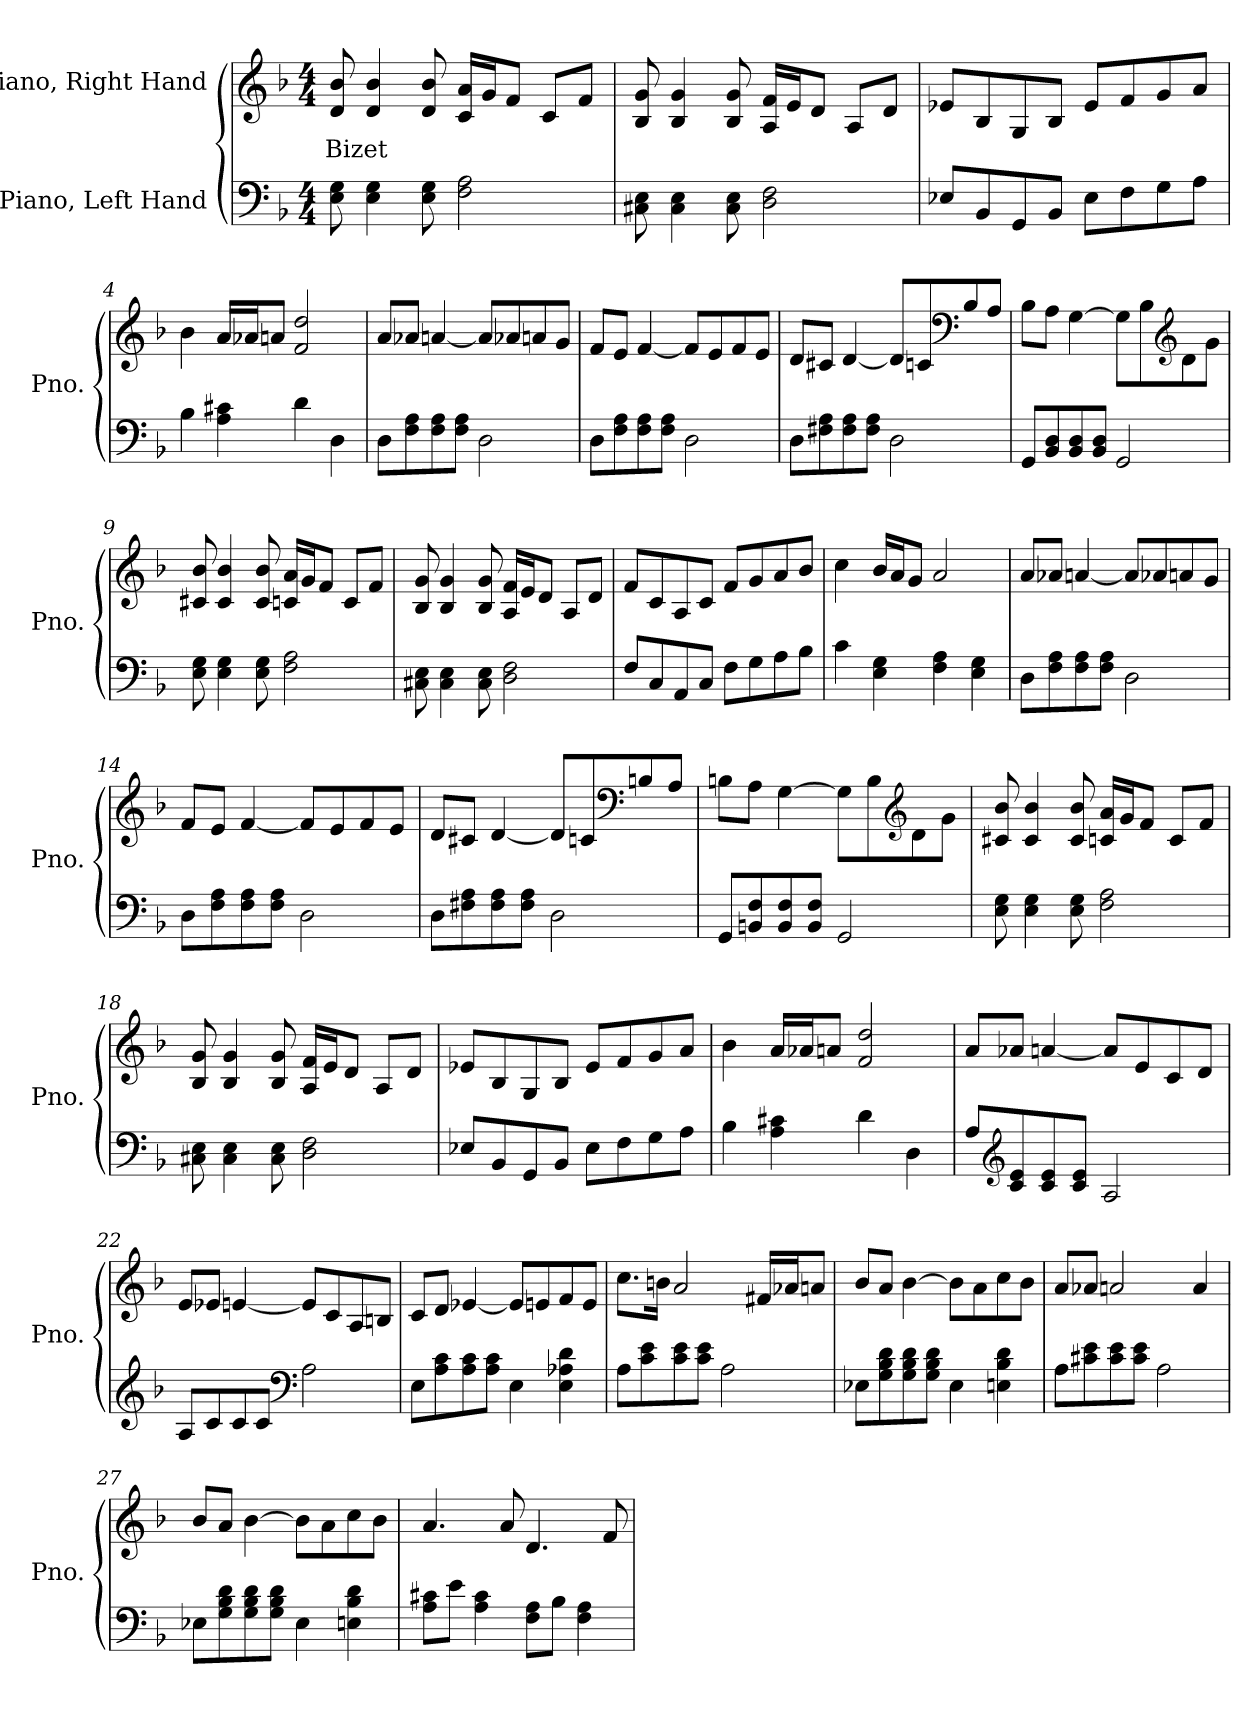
**kern	**kern	**text
*part2	*part1	*part1
*staff2	*staff1	*staff1
*I"Piano, Left Hand	*I"Piano, Right Hand	*
*I'Pno.	*I'Pno.	*
*clefF4	*clefG2	*
*k[b-]	*k[b-]	*
*M4/4	*M4/4	*
*MM95	*MM95	*
=1	=1	=1
!	!	!LO:LY:b
8E\ 8G\	8d/ 8b-/	Bizet
4E\ 4G\	4d/ 4b-/	.
8E\ 8G\	8d/ 8b-/	.
2F\ 2A\	16c/ 16a/LL	.
.	16g/J	.
.	8f/J	.
.	8c/L	.
.	8f/J	.
=2	=2	=2
8C#X\ 8E\	8B-/ 8g/	.
4C#\ 4E\	4B-/ 4g/	.
8C#\ 8E\	8B-/ 8g/	.
2D\ 2F\	16A/ 16f/LL	.
.	16e/J	.
.	8d/J	.
.	8A/L	.
.	8d/J	.
=3	=3	=3
8E-X/L	8e-X/L	.
8BB-/	8B-/	.
8GG/	8G/	.
8BB-/J	8B-/J	.
8E-\L	8e-/L	.
8F\	8f/	.
8G\	8g/	.
8A\J	8a/J	.
!!LO:LB:g=z
=4	=4	=4
4B-\	4b-\	.
4A\ 4c#X\	16a/LL	.
.	16a-X/J	.
.	8an/J	.
4d\	2f/ 2dd/	.
4D\	.	.
=5	=5	=5
8D\L	8a/L	.
8F\ 8A\	8a-X/J	.
8F\ 8A\	[4an/	.
8F\ 8A\J	.	.
2D\	8a/L]	.
.	8a-X/	.
.	8an/	.
.	8g/J	.
=6	=6	=6
8D\L	8f/L	.
8F\ 8A\	8e/J	.
8F\ 8A\	[4f/	.
8F\ 8A\J	.	.
2D\	8f/L]	.
.	8e/	.
.	8f/	.
.	8e/J	.
=7	=7	=7
8D\L	8d/L	.
8F#X\ 8A\	8c#X/J	.
8F#\ 8A\	[4d/	.
8F#\ 8A\J	.	.
2D\	8d/L]	.
.	8cn/	.
*	*clefF4	*
.	8B-/	.
.	8A/J	.
!!LO:LB:g=z
=8	=8	=8
8GG/L	8B-\L	.
8BB-/ 8D/	8A\J	.
8BB-/ 8D/	[4G\	.
8BB-/ 8D/J	.	.
2GG/	8G\L]	.
.	8B-\	.
*	*clefG2	*
.	8d\	.
.	8g\J	.
=9	=9	=9
8E\ 8G\	8c#X/ 8b-/	.
4E\ 4G\	4c#/ 4b-/	.
8E\ 8G\	8c#/ 8b-/	.
2F\ 2A\	16cn/ 16a/LL	.
.	16g/J	.
.	8f/J	.
.	8c/L	.
.	8f/J	.
=10	=10	=10
8C#X\ 8E\	8B-/ 8g/	.
4C#\ 4E\	4B-/ 4g/	.
8C#\ 8E\	8B-/ 8g/	.
2D\ 2F\	16A/ 16f/LL	.
.	16e/J	.
.	8d/J	.
.	8A/L	.
.	8d/J	.
=11	=11	=11
8F/L	8f/L	.
8C/	8c/	.
8AA/	8A/	.
8C/J	8c/J	.
8F\L	8f/L	.
8G\	8g/	.
8A\	8a/	.
8B-\J	8b-/J	.
!!LO:LB:g=z
=12	=12	=12
4c\	4cc\	.
4E\ 4G\	16b-/LL	.
.	16a/J	.
.	8g/J	.
4F\ 4A\	2a/	.
4E\ 4G\	.	.
=13	=13	=13
8D\L	8a/L	.
8F\ 8A\	8a-X/J	.
8F\ 8A\	[4an/	.
8F\ 8A\J	.	.
2D\	8a/L]	.
.	8a-X/	.
.	8an/	.
.	8g/J	.
=14	=14	=14
8D\L	8f/L	.
8F\ 8A\	8e/J	.
8F\ 8A\	[4f/	.
8F\ 8A\J	.	.
2D\	8f/L]	.
.	8e/	.
.	8f/	.
.	8e/J	.
=15	=15	=15
8D\L	8d/L	.
8F#X\ 8A\	8c#X/J	.
8F#\ 8A\	[4d/	.
8F#\ 8A\J	.	.
2D\	8d/L]	.
.	8cn/	.
*	*clefF4	*
.	8Bn/	.
.	8A/J	.
!!LO:LB:g=z
=16	=16	=16
8GG/L	8Bn\L	.
8BBn/ 8F/	8A\J	.
8BB/ 8F/	[4G\	.
8BB/ 8F/J	.	.
2GG/	8G\L]	.
.	8B\	.
*	*clefG2	*
.	8d\	.
.	8g\J	.
=17	=17	=17
8E\ 8G\	8c#X/ 8b-/	.
4E\ 4G\	4c#/ 4b-/	.
8E\ 8G\	8c#/ 8b-/	.
2F\ 2A\	16cn/ 16a/LL	.
.	16g/J	.
.	8f/J	.
.	8c/L	.
.	8f/J	.
=18	=18	=18
8C#X\ 8E\	8B-/ 8g/	.
4C#\ 4E\	4B-/ 4g/	.
8C#\ 8E\	8B-/ 8g/	.
2D\ 2F\	16A/ 16f/LL	.
.	16e/J	.
.	8d/J	.
.	8A/L	.
.	8d/J	.
=19	=19	=19
8E-X/L	8e-X/L	.
8BB-/	8B-/	.
8GG/	8G/	.
8BB-/J	8B-/J	.
8E-\L	8e-/L	.
8F\	8f/	.
8G\	8g/	.
8A\J	8a/J	.
!!LO:LB:g=z
=20	=20	=20
4B-\	4b-\	.
4A\ 4c#X\	16a/LL	.
.	16a-X/J	.
.	8an/J	.
4d\	2f/ 2dd/	.
4D\	.	.
=21	=21	=21
8A/L	8a/L	.
*clefG2	*	*
8c/ 8e/	8a-X/J	.
8c/ 8e/	[4an/	.
8c/ 8e/J	.	.
2A/	8a/L]	.
.	8e/	.
.	8c/	.
.	8d/J	.
=22	=22	=22
8A/L	8e/L	.
8c/	8e-X/J	.
8c/	[4en/	.
8c/J	.	.
*clefF4	*	*
2A\	8e/L]	.
.	8c/	.
.	8A/	.
.	8Bn/J	.
=23	=23	=23
8E\L	8c/L	.
8A\ 8c\	8d/J	.
8A\ 8c\	[4e-X/	.
8A\ 8c\J	.	.
4E\	8e-/L]	.
.	8en/	.
4E\ 4A-X\ 4d\	8f/	.
.	8e/J	.
!!LO:PB:g=z
=24	=24	=24
8A\L	8.cc\L	.
8c\ 8e\	.	.
.	16bn\Jk	.
8c\ 8e\	2a/	.
8c\ 8e\J	.	.
2A\	.	.
.	16f#X/LL	.
.	16a-X/J	.
.	8an/J	.
=25	=25	=25
8E-X\L	8b-/L	.
8G\ 8B-\ 8d\	8a/J	.
8G\ 8B-\ 8d\	[4b-\	.
8G\ 8B-\ 8d\J	.	.
4E-\	8b-\L]	.
.	8a\	.
4En\ 4B-\ 4d\	8cc\	.
.	8b-\J	.
=26	=26	=26
8A\L	8a/L	.
8c#X\ 8e\	8a-X/J	.
8c#\ 8e\	2an/	.
8c#\ 8e\J	.	.
2A\	.	.
.	4a/	.
=27	=27	=27
8E-X\L	8b-/L	.
8G\ 8B-\ 8d\	8a/J	.
8G\ 8B-\ 8d\	[4b-\	.
8G\ 8B-\ 8d\J	.	.
4E-\	8b-\L]	.
.	8a\	.
4En\ 4B-\ 4d\	8cc\	.
.	8b-\J	.
!!LO:LB:g=z
=28	=28	=28
8A\ 8c#X\L	4.a/	.
8e\J	.	.
4A\ 4c#\	.	.
.	8a/	.
8F\ 8A\L	4.d/	.
8B-\J	.	.
4F\ 4A\	.	.
.	8f/	.
=	=	=
*-	*-	*-
